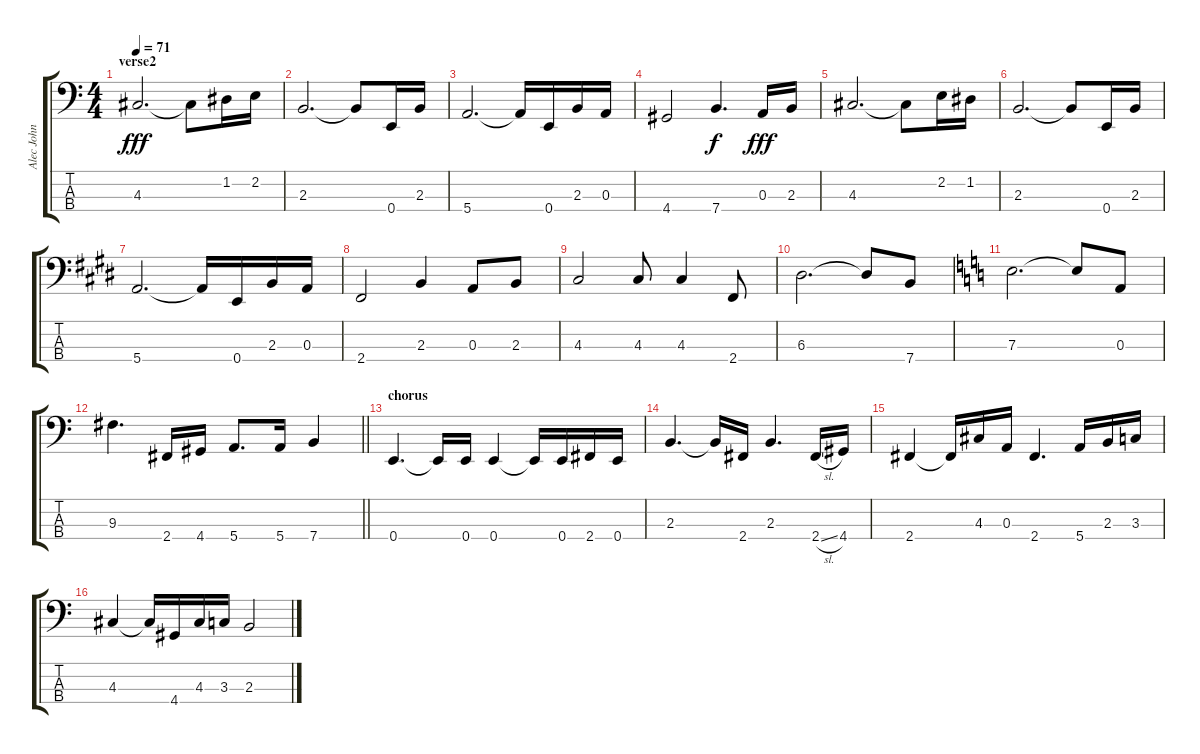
\track ("Alec John Such" "Alec John ") {instrument electricbassfinger}
\staff {score tabs}
\tuning (G2 D2 A1 E1) {hide}
\ts (4 4)
\section ("" "verse2")
\tempo 71
\clef f4
\ks c
4.3.2{d dy fff} 4.3{t}.8 1.2.16 2.2.16 |
2.3.2{d} 2.3{t}.8 0.4.16 2.3.16 |
5.4.2{d} 5.4{t}.16 0.4.16 2.3.16 0.3.16 |
4.4.2 7.4.4{d dy f} 0.3.16{dy fff} 2.3.16 |
4.3.2{d} 4.3{t}.8 2.2.16 1.2.16 |
2.3.2{d} 2.3{t}.8 0.4.16 2.3.16 |
\ks e
5.4.2{d} 5.4{t}.16 0.4.16 2.3.16 0.3.16 |
2.4.2 2.3.4 0.3.8 2.3.8 |
4.3.2 4.3.8 4.3.4 2.4.8 |
6.3.2{d} 6.3{t}.8 7.4.8 |
\ks c
7.3.2{d} 7.3{t}.8 0.3.8 |
\barLineRight lightlight
9.3.4{d} 2.4.16 4.4.16 5.4.8{d} 5.4.16 7.4.4 |
\section ("" "chorus")
0.4.4{d} 0.4{t}.16 0.4.16 0.4.4 0.4{t}.16 0.4.16 2.4.16 0.4.16 |
2.3.4{d} 2.3{t}.16 2.4.16 2.3.4{d} 2.4{sl}.16 4.4.16 |
2.4.4 2.4{t}.16 4.3.16 0.3.16 2.4.4{d} 5.4.16 2.3.16 3.3.16 |
4.3.4 4.3{t}.16 4.4.16 4.3.16 3.3.16 2.3.2
